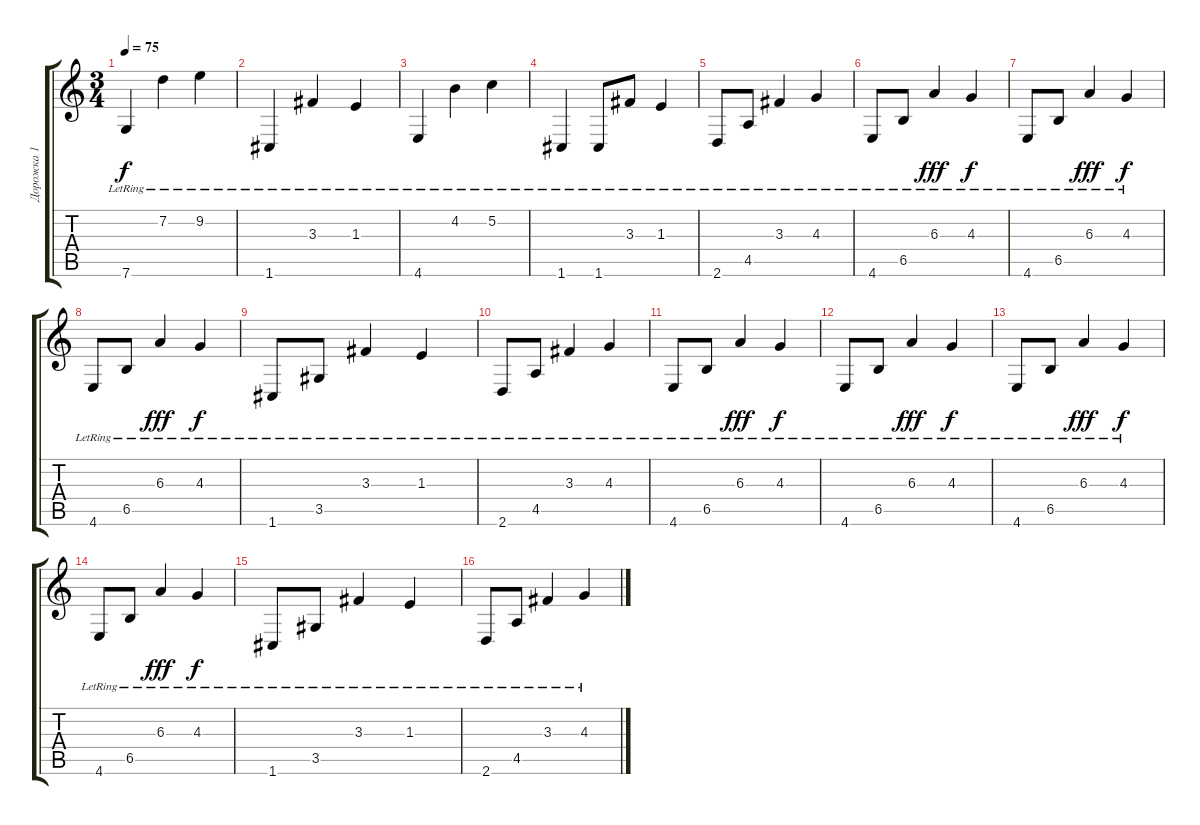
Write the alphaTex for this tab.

\track ("Дорожка 1" "Дорожка 1") {instrument acousticguitarnylon}
\staff {score tabs}
\tuning (C4 G3 Eb3 Bb2 F2 C2) {hide}
\ts (3 4)
\tempo 75
\clef g2
\ks c
7.6{lr}.4{dy f} 7.2{lr}.4 9.2{lr}.4 |
1.6{lr}.4 3.3{lr}.4 1.3{lr}.4 |
4.6{lr}.4 4.2{lr}.4 5.2{lr}.4 |
1.6{lr}.4 1.6{lr}.8 3.3{lr}.8 1.3{lr}.4 |
2.6{lr}.8 4.5{lr}.8 3.3{lr}.4 4.3{lr}.4 |
4.6{lr}.8 6.5{lr}.8 6.3{lr}.4{dy fff} 4.3{lr}.4{dy f} |
4.6{lr}.8 6.5{lr}.8 6.3{lr}.4{dy fff} 4.3{lr}.4{dy f} |
4.6{lr}.8 6.5{lr}.8 6.3{lr}.4{dy fff} 4.3{lr}.4{dy f} |
1.6{lr}.8 3.5{lr}.8 3.3{lr}.4 1.3{lr}.4 |
2.6{lr}.8 4.5{lr}.8 3.3{lr}.4 4.3{lr}.4 |
4.6{lr}.8 6.5{lr}.8 6.3{lr}.4{dy fff} 4.3{lr}.4{dy f} |
4.6{lr}.8 6.5{lr}.8 6.3{lr}.4{dy fff} 4.3{lr}.4{dy f} |
4.6{lr}.8 6.5{lr}.8 6.3{lr}.4{dy fff} 4.3{lr}.4{dy f} |
4.6{lr}.8 6.5{lr}.8 6.3{lr}.4{dy fff} 4.3{lr}.4{dy f} |
1.6{lr}.8 3.5{lr}.8 3.3{lr}.4 1.3{lr}.4 |
2.6{lr}.8 4.5{lr}.8 3.3{lr}.4 4.3{lr}.4
